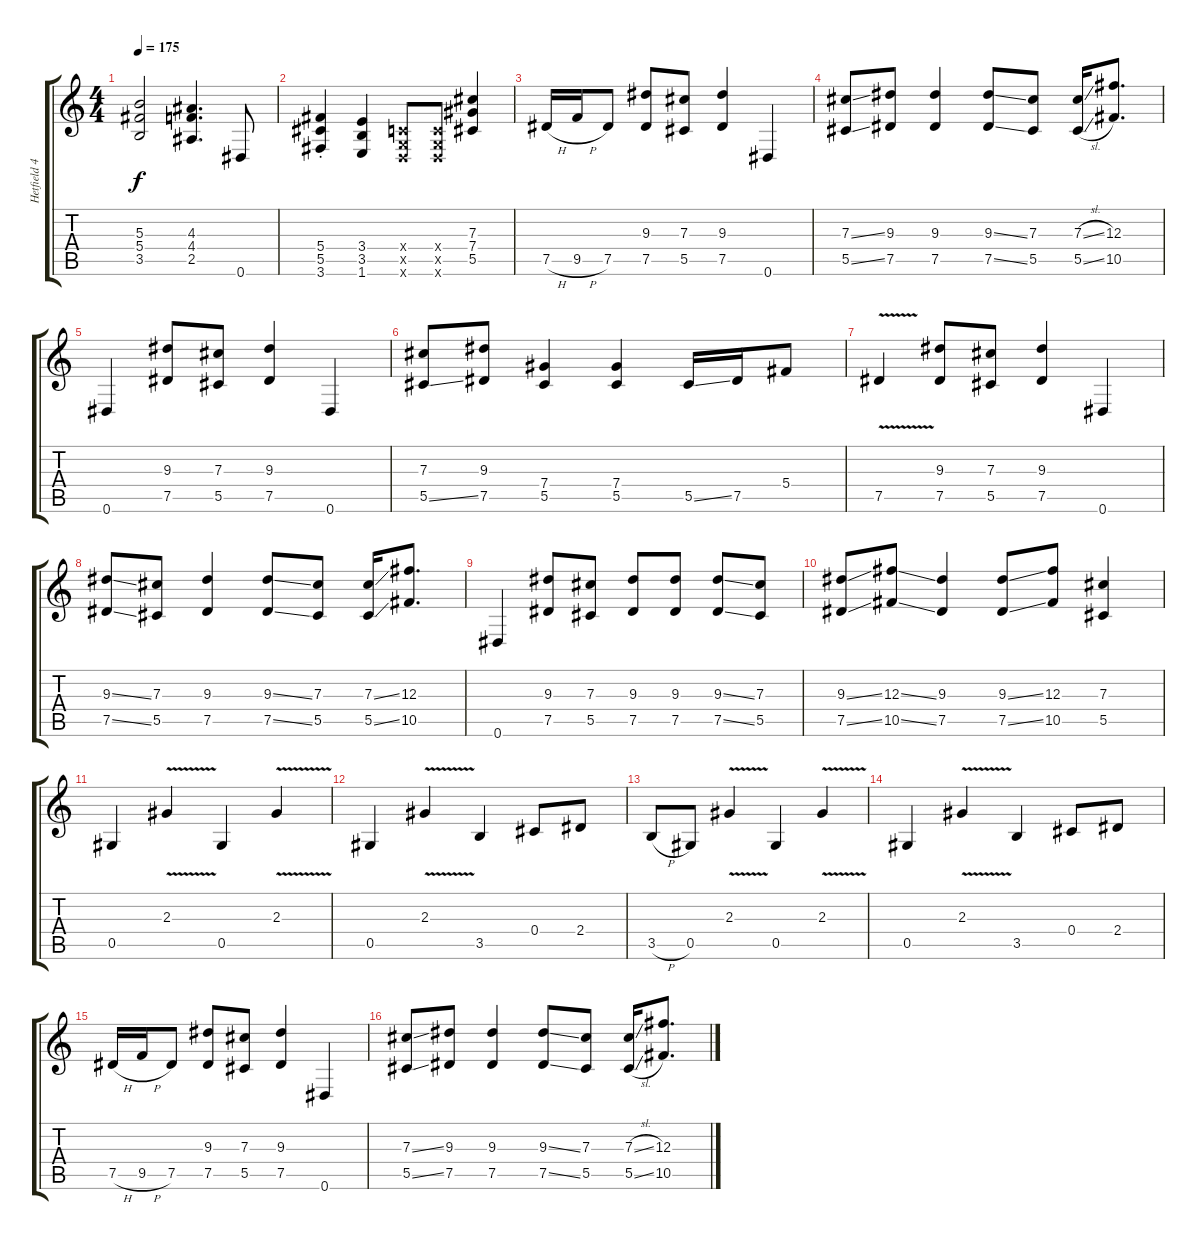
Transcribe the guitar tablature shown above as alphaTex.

\track ("Hetfield 4" "Hetfield 4") {instrument overdrivenguitar}
\staff {score tabs}
\tuning (Eb4 Bb3 Gb3 Db3 Ab2 Eb2) {hide}
\ts (4 4)
\tempo 175
\clef g2
\ks c
(5.3 5.4 3.5).2{dy f} (4.3 4.4 2.5).4{d} 0.6.8 |
(5.4{st} 5.5{st} 3.6{st}).4 (3.4 3.5 1.6).4 (-1.4{x} -1.5{x} -1.6{x}).8 (-1.4{x} -1.5{x} -1.6{x}).8 (7.3 7.4 5.5).4 |
7.5{h}.16 9.5{h}.16 7.5.8 (9.3 7.5).8 (7.3 5.5).8 (9.3 7.5).4 0.6.4 |
(7.3{ss} 5.5{ss}).8 (9.3 7.5).8 (9.3 7.5).4 (9.3{ss} 7.5{ss}).8 (7.3 5.5).8 (7.3{sl} 5.5{sl}).16 (12.3 10.5).8{d} |
0.6.4 (9.3 7.5).8 (7.3 5.5).8 (9.3 7.5).4 0.6.4 |
(7.3 5.5{ss}).8 (9.3 7.5).8 (7.4 5.5).4 (7.4 5.5).4 5.5{ss}.16 7.5.16 5.4.8 |
7.5{v}.4 (9.3 7.5).8 (7.3 5.5).8 (9.3 7.5).4 0.6.4 |
(9.3{ss} 7.5{ss}).8 (7.3 5.5).8 (9.3 7.5).4 (9.3{ss} 7.5{ss}).8 (7.3 5.5).8 (7.3{ss} 5.5{ss}).16 (12.3 10.5).8{d} |
0.6.4 (9.3 7.5).8 (7.3 5.5).8 (9.3 7.5).8 (9.3 7.5).8 (9.3{ss} 7.5{ss}).8 (7.3 5.5).8 |
(9.3{ss} 7.5{ss}).8 (12.3{ss} 10.5{ss}).8 (9.3 7.5).4 (9.3{ss} 7.5{ss}).8 (12.3 10.5).8 (7.3 5.5).4 |
0.5.4 2.3{v}.4 0.5.4 2.3{v}.4 |
0.5.4 2.3{v}.4 3.5.4 0.4.8 2.4.8 |
3.5{h}.8 0.5.8 2.3{v}.4 0.5.4 2.3{v}.4 |
0.5.4 2.3{v}.4 3.5.4 0.4.8 2.4.8 |
7.5{h}.16 9.5{h}.16 7.5.8 (9.3 7.5).8 (7.3 5.5).8 (9.3 7.5).4 0.6.4 |
(7.3{ss} 5.5{ss}).8 (9.3 7.5).8 (9.3 7.5).4 (9.3{ss} 7.5{ss}).8 (7.3 5.5).8 (7.3{sl} 5.5{sl}).16 (12.3 10.5).8{d}
